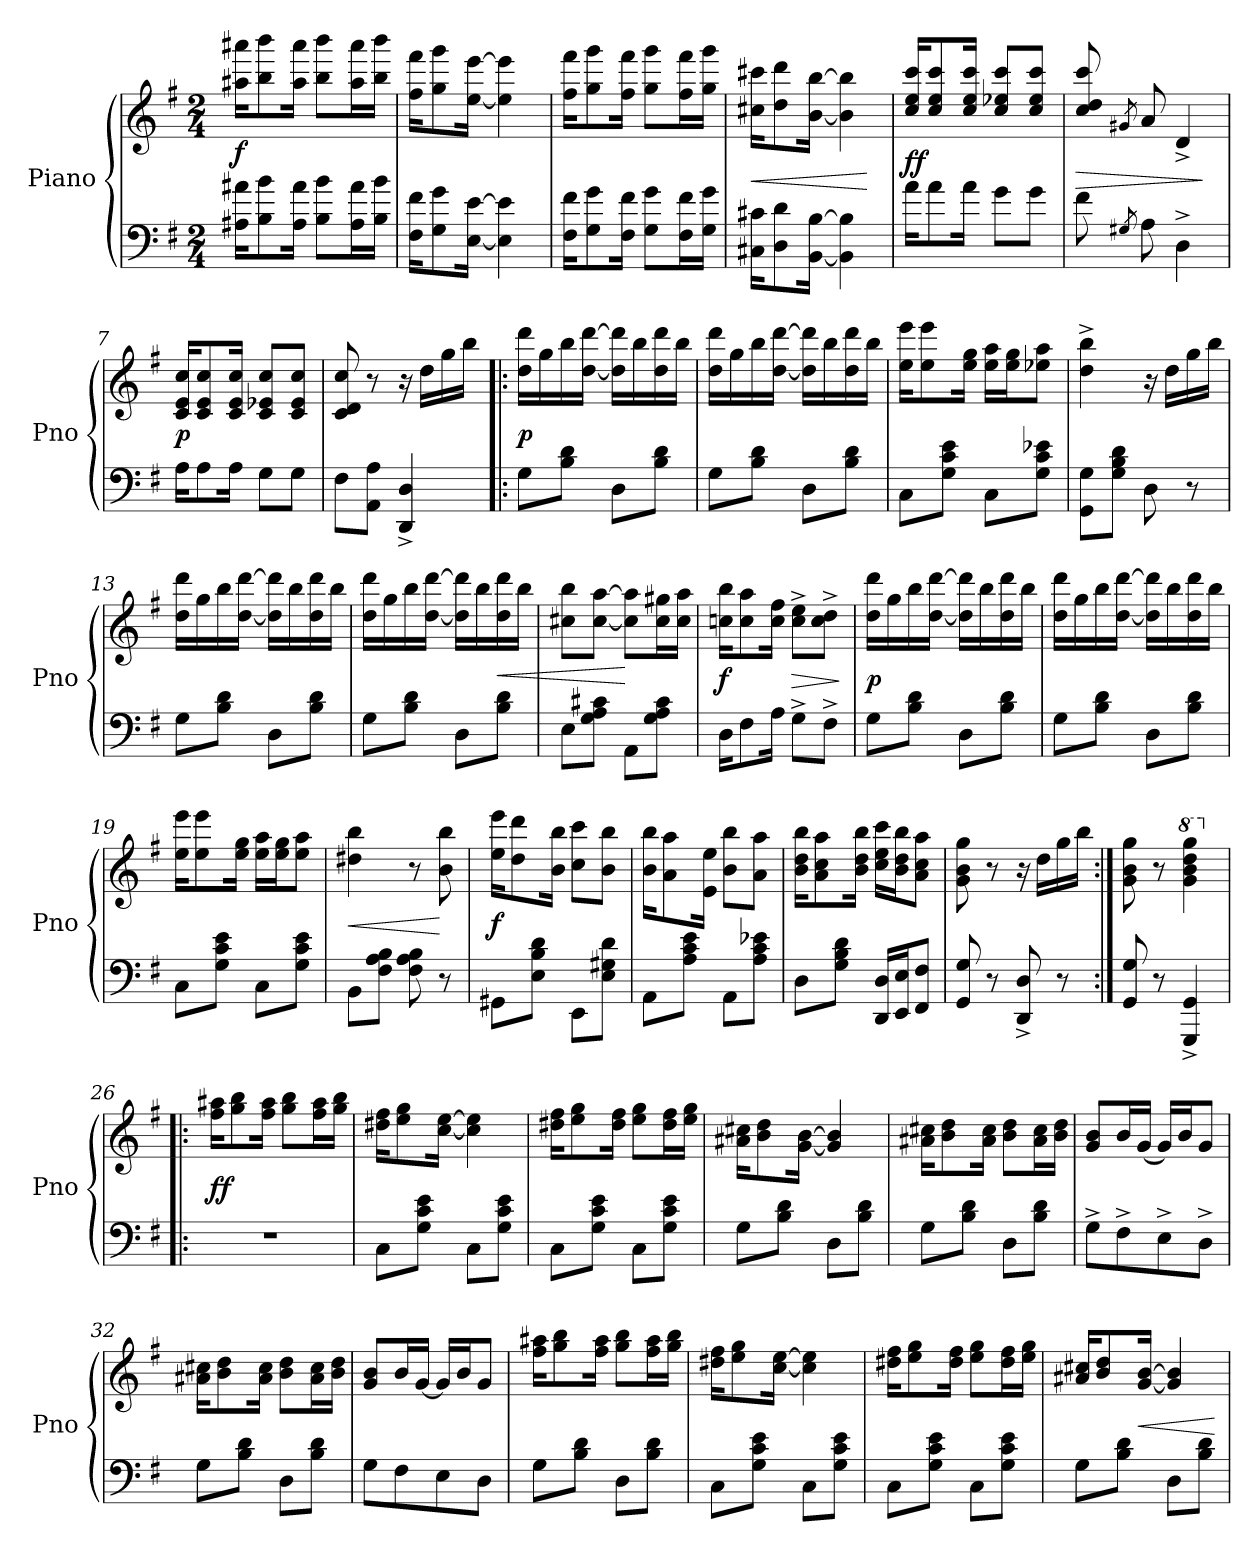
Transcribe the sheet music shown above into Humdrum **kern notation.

**kern	**kern	**dynam
*part1	*part1	*part1
*staff2	*staff1	*staff1/2
*I"Piano	*	*
*I'Pno	*	*
*clefF4	*clefG2	*
*k[f#]	*k[f#]	*
*M2/4	*M2/4	*
*MM90	*MM90	*
=1	=1	=1
16A#X 16a#XKL	16aa#X 16aaa#XKL	f
8B 8b	8bb 8bbb	.
16A# 16a#Jk	16aa# 16aaa#Jk	.
8B 8bL	8bb 8bbbL	.
16A# 16a#L	16aa# 16aaa#L	.
16B 16bJJ	16bb 16bbbJJ	.
=2	=2	=2
16F# 16f#KL	16ff# 16fff#KL	.
8G 8g	8gg 8ggg	.
[16E [16eJk	[16ee [16eeeJk	.
4E] 4e]	4ee] 4eee]	.
=3	=3	=3
16F# 16f#KL	16ff# 16fff#KL	.
8G 8g	8gg 8ggg	.
16F# 16f#Jk	16ff# 16fff#Jk	.
8G 8gL	8gg 8gggL	.
16F# 16f#L	16ff# 16fff#L	.
16G 16gJJ	16gg 16gggJJ	.
=4	=4	=4
16C#X 16c#XKL	16cc#X 16ccc#XKL	<
8D 8d	8dd 8ddd	.
[16BB [16BJk	[16b [16bbJk	.
4BB] 4B]	4b] 4bb]	.
.	.	[
=5	=5	=5
16a\KL	16cc/ 16ee/ 16ccc/KL	ff
8a\	8cc/ 8ee/ 8ccc/	.
16a\Jk	16cc/ 16ee/ 16ccc/Jk	.
8g\L	8cc/ 8ee-X/ 8ccc/L	.
8g\J	8cc/ 8ee-/ 8ccc/J	.
!!LO:LB:g=z
=6	=6	=6
8f#\	8cc/ 8dd/ 8ccc/	>
8qG#X	8qg#X	.
8A	8a	.
4D^	4d^	.
.	.	]
=7	=7	=7
16AKL	16c 16e 16ccKL	p
8A	8c 8e 8cc	.
16AJk	16c 16e 16ccJk	.
8GL	8c 8e-X 8ccL	.
8GJ	8c 8e- 8ccJ	.
=8	=8	=8
8F#L	8c 8d 8cc	.
8AA 8AJ	8r	.
4DD^ 4D^	16r	.
.	16ddLL	.
.	16gg	.
.	16bbJJ	.
=9!|:	=9!|:	=9!|:
8GL	16dd 16dddLL	p
.	16gg	.
8B 8dJ	16bb	.
.	[16dd [16dddJJ	.
8DL	16dd] 16ddd]LL	.
.	16bb	.
8B 8dJ	16dd 16ddd	.
.	16bbJJ	.
=10	=10	=10
8GL	16dd 16dddLL	.
.	16gg	.
8B 8dJ	16bb	.
.	[16dd [16dddJJ	.
8DL	16dd] 16ddd]LL	.
.	16bb	.
8B 8dJ	16dd 16ddd	.
.	16bbJJ	.
!!LO:LB:g=z
=11	=11	=11
8CL	16ee 16eeeKL	.
.	8ee 8eee	.
8G 8c 8eJ	.	.
.	16ee 16ggJk	.
8CL	16ee 16aaLL	.
.	16ee 16ggJ	.
8G 8c 8e-XJ	8ee-X 8aaJ	.
=12	=12	=12
8GG 8GL	4dd^ 4bb^	.
8G 8B 8dJ	.	.
8D	16r	.
.	16ddLL	.
8r	16gg	.
.	16bbJJ	.
=13	=13	=13
8GL	16dd 16dddLL	.
.	16gg	.
8B 8dJ	16bb	.
.	[16dd [16dddJJ	.
8DL	16dd] 16ddd]LL	.
.	16bb	.
8B 8dJ	16dd 16ddd	.
.	16bbJJ	.
=14	=14	=14
8GL	16dd 16dddLL	.
.	16gg	.
8B 8dJ	16bb	.
.	[16dd [16dddJJ	.
8DL	16dd] 16ddd]LL	.
.	16bb	.
8B 8dJ	16dd 16ddd	<
.	16bbJJ	.
=15	=15	=15
8EL	8cc#X 8bbL	.
8G 8A 8c#XJ	[8cc# [8aaJ	.
8AAL	8cc#] 8aa]L	[
8G 8A 8c#J	16cc# 16gg#XL	.
.	16cc# 16aaJJ	.
!!LO:LB:g=z
=16	=16	=16
16DKL	16ccn 16bbKL	f
8F#	8cc 8aa	.
16AJk	16cc 16ff#Jk	.
8G^L	8cc^ 8ee^L	>
8F#^J	8cc^ 8dd^J	.
.	.	]
=17	=17	=17
8GL	16dd 16dddLL	p
.	16gg	.
8B 8dJ	16bb	.
.	[16dd [16dddJJ	.
8DL	16dd] 16ddd]LL	.
.	16bb	.
8B 8dJ	16dd 16ddd	.
.	16bbJJ	.
=18	=18	=18
8GL	16dd 16dddLL	.
.	16gg	.
8B 8dJ	16bb	.
.	[16dd [16dddJJ	.
8DL	16dd] 16ddd]LL	.
.	16bb	.
8B 8dJ	16dd 16ddd	.
.	16bbJJ	.
=19	=19	=19
8CL	16ee 16eeeKL	.
.	8ee 8eee	.
8G 8c 8eJ	.	.
.	16ee 16ggJk	.
8CL	16ee 16aaLL	.
.	16ee 16ggJ	.
8G 8c 8eJ	8ee 8aaJ	.
=20	=20	=20
8BBL	4dd#X 4bb	<
8F# 8A 8BJ	.	.
8F# 8A 8B	8r	.
8r	8b 8bb	[
!!LO:LB:g=z
=21	=21	=21
8GG#XL	16ee 16eeeKL	f
.	8dd 8ddd	.
8E 8B 8dJ	.	.
.	16b 16bbJk	.
8EEL	8cc 8cccL	.
8E 8G#X 8dJ	8b 8bbJ	.
=22	=22	=22
8AAL	16b 16bbKL	.
.	8a 8aa	.
8A 8c 8eJ	.	.
.	16e 16eeJk	.
8AAL	8b 8bbL	.
8A 8c 8e-XJ	8a 8aaJ	.
=23	=23	=23
8DL	16b 16dd! 16bbKL	.
.	8a 8cc! 8aa	.
8G 8B 8dJ	.	.
.	16b 16dd! 16bbJk	.
16DD! 16DLL	16cc 16ee! 16cccLL	.
16EE! 16EJ	16b 16dd! 16bbJ	.
8FF#! 8F#J	8a 8cc! 8aaJ	.
=24	=24	=24
8GG 8G	8g 8b 8gg	.
8r	8r	.
8DD^ 8D^	16r	.
.	16ddLL	.
8r	16gg	.
.	16bbJJ	.
=25:|!	=25:|!	=25:|!
8GG 8G	8g 8b 8gg	.
8r	8r	.
*	*8va	*
4GGG^ 4GG^	4gg 4bb 4ddd 4ggg	.
!!LO:PB:g=z
=26!|:	=26!|:	=26!|:
*	*X8va	*
2r	16ff# 16aa#XKL	ff
.	8gg 8bb	.
.	16ff# 16aa#Jk	.
.	8gg 8bbL	.
.	16ff# 16aa#L	.
.	16gg 16bbJJ	.
=27	=27	=27
8CL	16dd#X 16ff#KL	.
.	8ee 8gg	.
8G 8c 8eJ	.	.
.	[16cc [16eeJk	.
8CL	4cc] 4ee]	.
8G 8c 8eJ	.	.
=28	=28	=28
8CL	16dd#X 16ff#KL	.
.	8ee 8gg	.
8G 8c 8eJ	.	.
.	16dd# 16ff#Jk	.
8CL	8ee 8ggL	.
8G 8c 8eJ	16dd# 16ff#L	.
.	16ee 16ggJJ	.
=29	=29	=29
8GL	16a#X 16cc#XKL	.
.	8b 8dd	.
8B 8dJ	.	.
.	[16g [16bJk	.
8DL	4g] 4b]	.
8B 8dJ	.	.
=30	=30	=30
8GL	16a#X 16cc#XKL	.
.	8b 8dd	.
8B 8dJ	.	.
.	16a# 16cc#Jk	.
8DL	8b 8ddL	.
8B 8dJ	16a# 16cc#L	.
.	16b 16ddJJ	.
!!LO:LB:g=z
=31	=31	=31
8G^L	8g 8bL	.
8F#^	16bL	.
.	(16gJJ	.
8E^	16gLL)	.
.	16bJ	.
8D^J	8gJ	.
=32	=32	=32
8GL	16a#X 16cc#XKL	.
.	8b 8dd	.
8B 8dJ	.	.
.	16a# 16cc#Jk	.
8DL	8b 8ddL	.
8B 8dJ	16a# 16cc#L	.
.	16b 16ddJJ	.
=33	=33	=33
8GL	8g 8bL	.
8F#	16bL	.
.	[16gJJ	.
8E	16gLL]	.
.	16bJ	.
8DJ	8gJ	.
=34	=34	=34
8GL	16ff# 16aa#XKL	.
.	8gg 8bb	.
8B 8dJ	.	.
.	16ff# 16aa#Jk	.
8DL	8gg 8bbL	.
8B 8dJ	16ff# 16aa#L	.
.	16gg 16bbJJ	.
=35	=35	=35
8CL	16dd#X 16ff#KL	.
.	8ee 8gg	.
8G 8c 8eJ	.	.
.	[16cc [16eeJk	.
8CL	4cc] 4ee]	.
8G 8c 8eJ	.	.
!!LO:LB:g=z
=36	=36	=36
8CL	16dd#X 16ff#KL	.
.	8ee 8gg	.
8G 8c 8eJ	.	.
.	16dd# 16ff#Jk	.
8CL	8ee 8ggL	.
8G 8c 8eJ	16dd# 16ff#L	.
.	16ee 16ggJJ	.
=37	=37	=37
8GL	16a#X/ 16cc#X/KL	.
.	8b/ 8dd/	.
8B 8dJ	.	.
.	[16g/ [16b/Jk	<
8DL	4g] 4b]	.
8B 8dJ	.	.
.	.	[
=	=	=
*-	*-	*-
